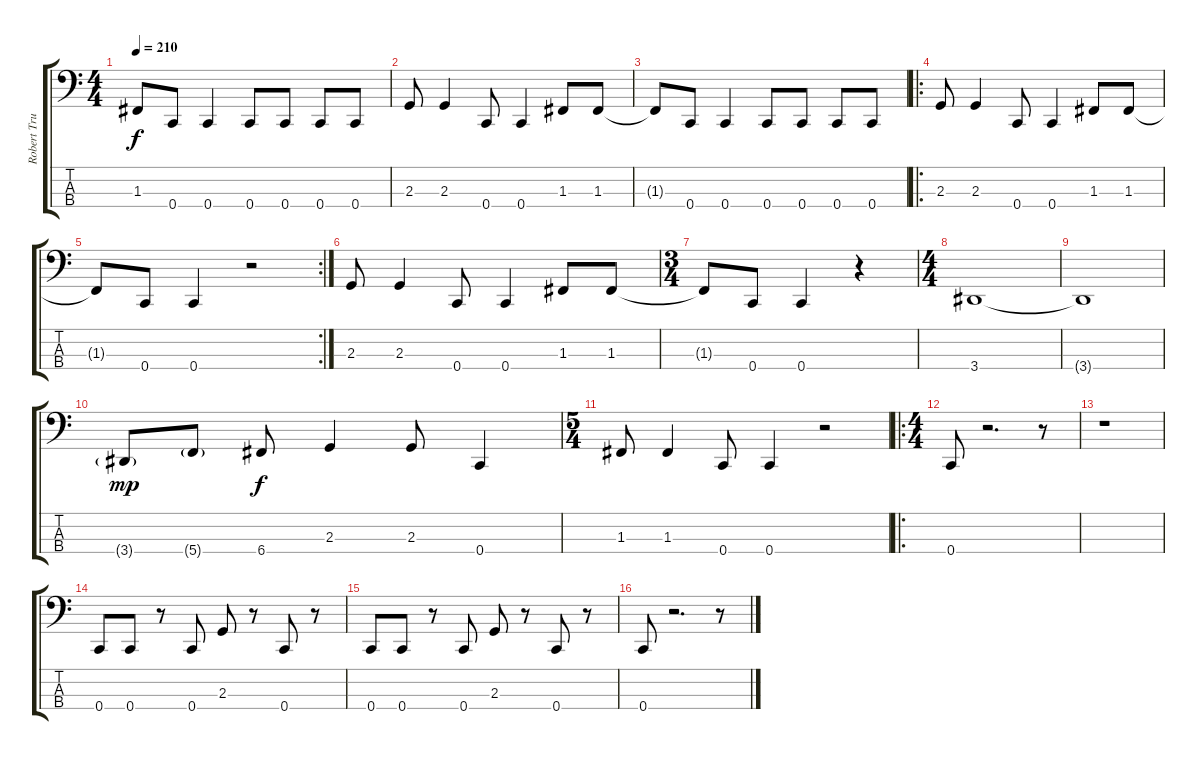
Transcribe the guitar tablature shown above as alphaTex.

\track ("Robert Trujillo" "Robert Tru") {instrument slapbass2}
\staff {score tabs}
\tuning (Eb2 Bb1 F1 C1) {hide}
\ts (4 4)
\tempo 210
\clef f4
\ks c
1.3{t}.8{dy f} 0.4.8 0.4.4 0.4.8 0.4.8 0.4.8 0.4.8 |
2.3.8 2.3.4 0.4.8 0.4.4 1.3.8 1.3.8 |
1.3{t}.8 0.4.8 0.4.4 0.4.8 0.4.8 0.4.8 0.4.8 |
\ro
2.3.8 2.3.4 0.4.8 0.4.4 1.3.8 1.3.8 |
\rc 2
1.3{t}.8 0.4.8 0.4.4 r.2 |
2.3.8 2.3.4 0.4.8 0.4.4 1.3.8 1.3.8 |
\ts (3 4)
1.3{t}.8 0.4.8 0.4.4 r.4 |
\ts (4 4)
3.4.1 |
3.4{t}.1 |
3.4{g}.8{dy mp} 5.4{g}.8 6.4.8{dy f} 2.3.4 2.3.8 0.4.4 |
\ts (5 4)
1.3.8 1.3.4 0.4.8 0.4.4 r.2 |
\ro
\ts (4 4)
0.4.8 r.2{d} r.8 |
r.1 |
0.4.8 0.4.8 r.8 0.4.8 2.3.8 r.8 0.4.8 r.8 |
0.4.8 0.4.8 r.8 0.4.8 2.3.8 r.8 0.4.8 r.8 |
0.4.8 r.2{d} r.8
